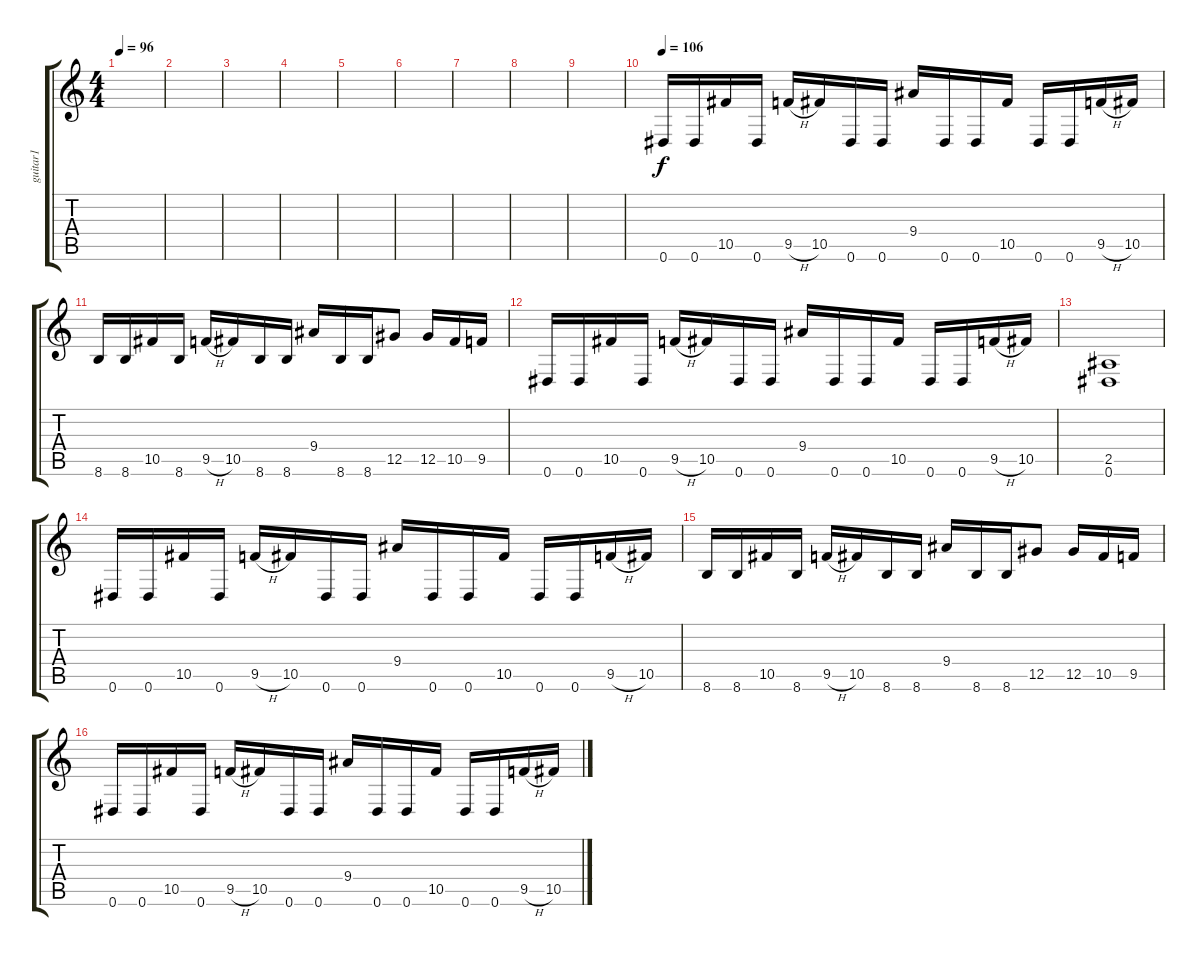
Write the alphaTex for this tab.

\track ("guitar1" "guitar1") {instrument overdrivenguitar}
\staff {score tabs}
\tuning (Eb4 Bb3 Gb3 Db3 Ab2 Eb2) {hide}
\ts (4 4)
\tempo 96
\clef g2
\ks c
|
|
|
|
|
|
|
|
|
\tempo 106
0.6.16 0.6.16 10.5.16 0.6.16 9.5{h}.16 10.5.16 0.6.16 0.6.16 9.4.16 0.6.16 0.6.16 10.5.16 0.6.16 0.6.16 9.5{h}.16 10.5.16 |
8.6.16 8.6.16 10.5.16 8.6.16 9.5{h}.16 10.5.16 8.6.16 8.6.16 9.4.16 8.6.16 8.6.16 12.5.8 12.5.16 10.5.16 9.5.16 |
0.6.16 0.6.16 10.5.16 0.6.16 9.5{h}.16 10.5.16 0.6.16 0.6.16 9.4.16 0.6.16 0.6.16 10.5.16 0.6.16 0.6.16 9.5{h}.16 10.5.16 |
(2.5 0.6).1 |
0.6.16 0.6.16 10.5.16 0.6.16 9.5{h}.16 10.5.16 0.6.16 0.6.16 9.4.16 0.6.16 0.6.16 10.5.16 0.6.16 0.6.16 9.5{h}.16 10.5.16 |
8.6.16 8.6.16 10.5.16 8.6.16 9.5{h}.16 10.5.16 8.6.16 8.6.16 9.4.16 8.6.16 8.6.16 12.5.8 12.5.16 10.5.16 9.5.16 |
0.6.16 0.6.16 10.5.16 0.6.16 9.5{h}.16 10.5.16 0.6.16 0.6.16 9.4.16 0.6.16 0.6.16 10.5.16 0.6.16 0.6.16 9.5{h}.16 10.5.16
